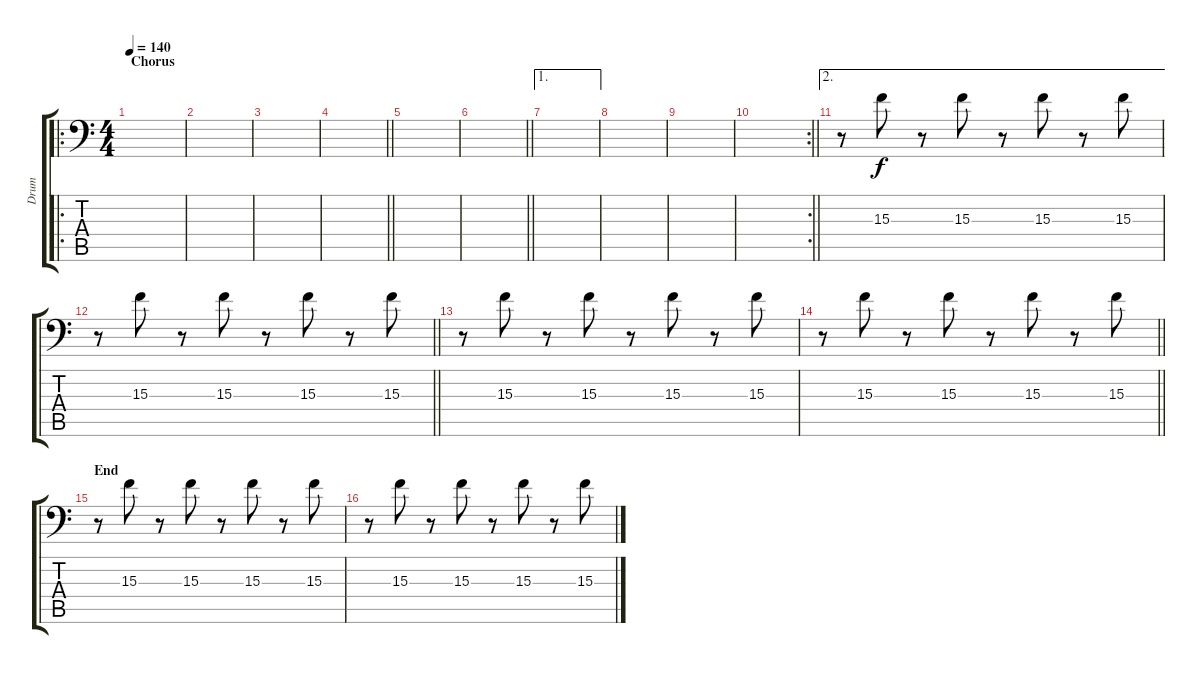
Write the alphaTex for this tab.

\track ("Drum" "Drum") {instrument taikodrum}
\staff {score tabs}
\tuning (B3 Gb3 D3 A2 E2 A1) {hide}
\ro
\ts (4 4)
\section ("" "Chorus")
\tempo 140
\clef f4
\ks c
|
|
|
\barLineRight lightlight
|
|
\barLineRight lightlight
|
\ae 1
\section ("" "")
|
|
|
\rc 2
\barLineRight lightlight
|
\ae 2
\section ("" "")
r.8{volume 11} 15.3.8 r.8 15.3.8 r.8 15.3.8 r.8 15.3.8 |
\barLineRight lightlight
r.8 15.3.8 r.8 15.3.8 r.8 15.3.8 r.8 15.3.8 |
r.8 15.3.8 r.8 15.3.8 r.8 15.3.8 r.8 15.3.8 |
\barLineRight lightlight
r.8 15.3.8 r.8 15.3.8 r.8 15.3.8 r.8 15.3.8 |
\section ("" "End")
r.8 15.3.8 r.8 15.3.8 r.8 15.3.8 r.8 15.3.8 |
r.8 15.3.8 r.8 15.3.8 r.8 15.3.8 r.8 15.3.8
